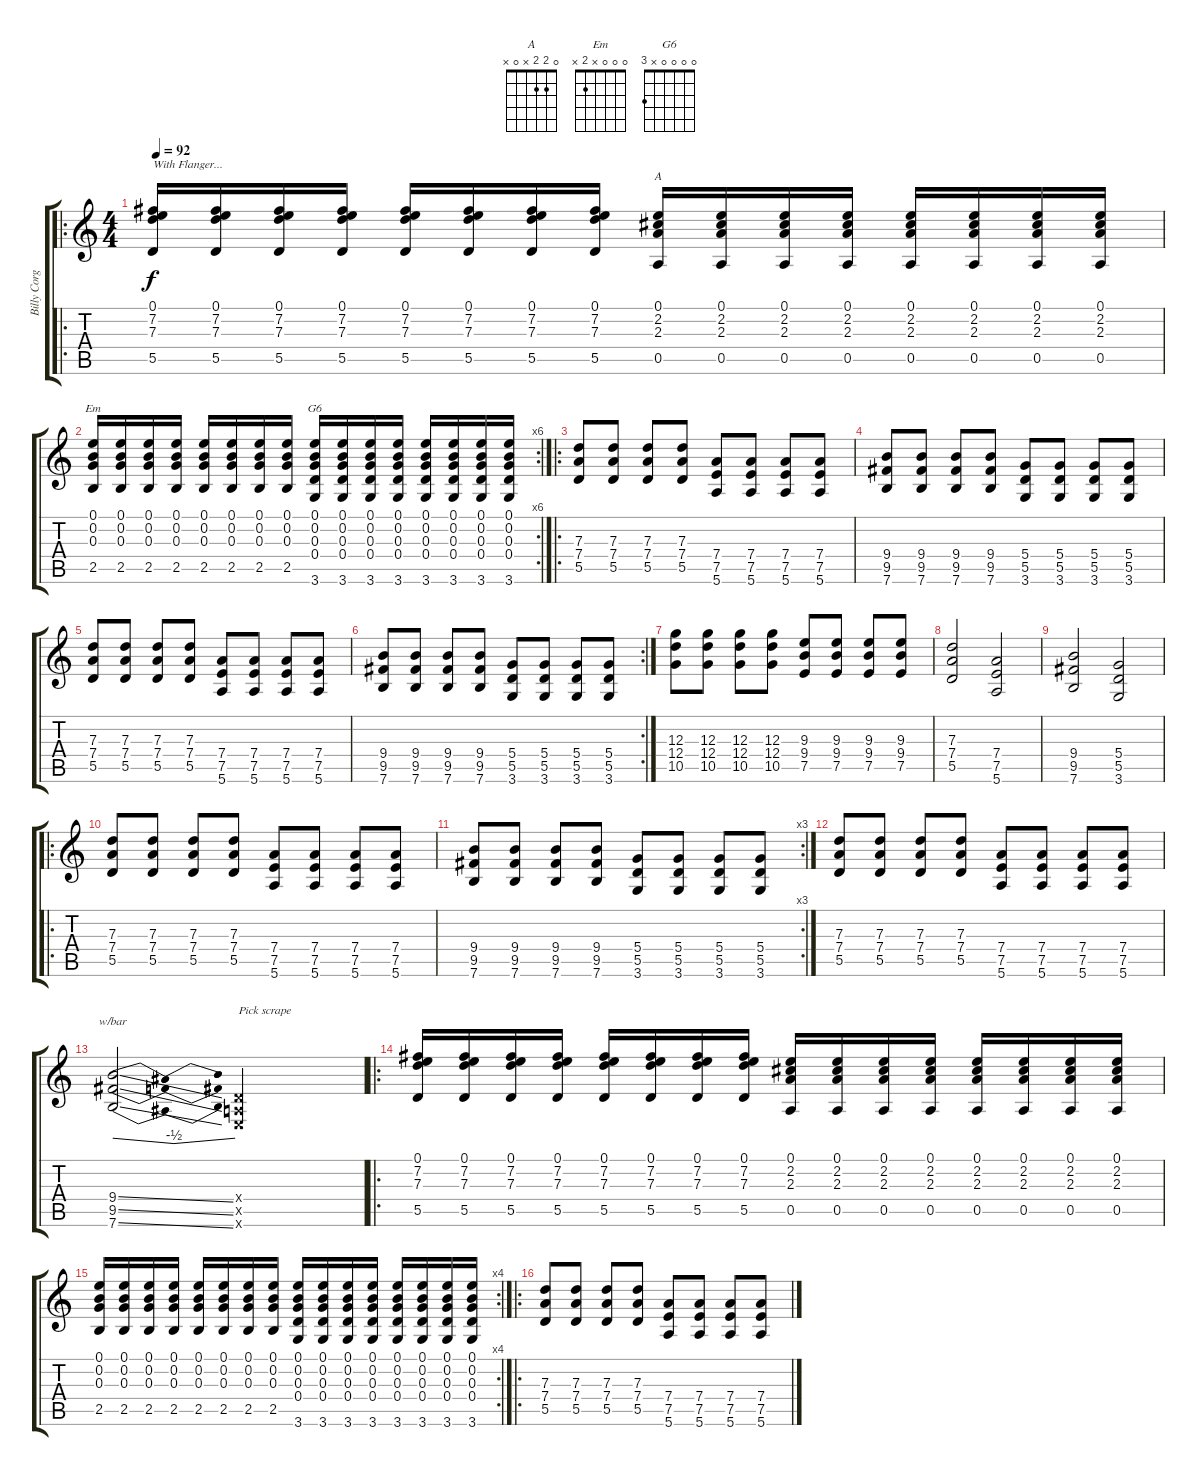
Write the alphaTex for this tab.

\track ("Billy Corgan" "Billy Corg") {instrument distortionguitar}
\staff {score tabs}
\tuning (E4 B3 G3 D3 A2 E2) {hide}
\chord ("A" 0 2 2 x 0 x)
\chord ("Em" 0 0 0 x 2 x)
\chord ("G6" 0 0 0 0 x 3)
\ro
\ts (4 4)
\tempo 92
\clef g2
\ks c
(0.1 7.2 7.3 5.5).16{txt "With Flanger..." dy f instrument distortionguitar} (0.1 7.2 7.3 5.5).16 (0.1 7.2 7.3 5.5).16 (0.1 7.2 7.3 5.5).16 (0.1 7.2 7.3 5.5).16 (0.1 7.2 7.3 5.5).16 (0.1 7.2 7.3 5.5).16 (0.1 7.2 7.3 5.5).16 (0.1 2.2 2.3 0.5).16{ch "A"} (0.1 2.2 2.3 0.5).16 (0.1 2.2 2.3 0.5).16 (0.1 2.2 2.3 0.5).16 (0.1 2.2 2.3 0.5).16 (0.1 2.2 2.3 0.5).16 (0.1 2.2 2.3 0.5).16 (0.1 2.2 2.3 0.5).16 |
\rc 6
(0.1 0.2 0.3 2.5).16{ch "Em"} (0.1 0.2 0.3 2.5).16 (0.1 0.2 0.3 2.5).16 (0.1 0.2 0.3 2.5).16 (0.1 0.2 0.3 2.5).16 (0.1 0.2 0.3 2.5).16 (0.1 0.2 0.3 2.5).16 (0.1 0.2 0.3 2.5).16 (0.1 0.2 0.3 0.4 3.6).16{ch "G6"} (0.1 0.2 0.3 0.4 3.6).16 (0.1 0.2 0.3 0.4 3.6).16 (0.1 0.2 0.3 0.4 3.6).16 (0.1 0.2 0.3 0.4 3.6).16 (0.1 0.2 0.3 0.4 3.6).16 (0.1 0.2 0.3 0.4 3.6).16 (0.1 0.2 0.3 0.4 3.6).16 |
\ro
(7.3 7.4 5.5).8 (7.3 7.4 5.5).8 (7.3 7.4 5.5).8 (7.3 7.4 5.5).8 (7.4 7.5 5.6).8 (7.4 7.5 5.6).8 (7.4 7.5 5.6).8 (7.4 7.5 5.6).8 |
(9.4 9.5 7.6).8 (9.4 9.5 7.6).8 (9.4 9.5 7.6).8 (9.4 9.5 7.6).8 (5.4 5.5 3.6).8 (5.4 5.5 3.6).8 (5.4 5.5 3.6).8 (5.4 5.5 3.6).8 |
(7.3 7.4 5.5).8 (7.3 7.4 5.5).8 (7.3 7.4 5.5).8 (7.3 7.4 5.5).8 (7.4 7.5 5.6).8 (7.4 7.5 5.6).8 (7.4 7.5 5.6).8 (7.4 7.5 5.6).8 |
\rc 2
(9.4 9.5 7.6).8 (9.4 9.5 7.6).8 (9.4 9.5 7.6).8 (9.4 9.5 7.6).8 (5.4 5.5 3.6).8 (5.4 5.5 3.6).8 (5.4 5.5 3.6).8 (5.4 5.5 3.6).8 |
(12.3 12.4 10.5).8 (12.3 12.4 10.5).8 (12.3 12.4 10.5).8 (12.3 12.4 10.5).8 (9.3 9.4 7.5).8 (9.3 9.4 7.5).8 (9.3 9.4 7.5).8 (9.3 9.4 7.5).8 |
(7.3 7.4 5.5).2 (7.4 7.5 5.6).2 |
(9.4 9.5 7.6).2 (5.4 5.5 3.6).2 |
\ro
(7.3 7.4 5.5).8 (7.3 7.4 5.5).8 (7.3 7.4 5.5).8 (7.3 7.4 5.5).8 (7.4 7.5 5.6).8 (7.4 7.5 5.6).8 (7.4 7.5 5.6).8 (7.4 7.5 5.6).8 |
\rc 3
(9.4 9.5 7.6).8 (9.4 9.5 7.6).8 (9.4 9.5 7.6).8 (9.4 9.5 7.6).8 (5.4 5.5 3.6).8 (5.4 5.5 3.6).8 (5.4 5.5 3.6).8 (5.4 5.5 3.6).8 |
(7.3 7.4 5.5).8 (7.3 7.4 5.5).8 (7.3 7.4 5.5).8 (7.3 7.4 5.5).8 (7.4 7.5 5.6).8 (7.4 7.5 5.6).8 (7.4 7.5 5.6).8 (7.4 7.5 5.6).8 |
(9.4{ss} 9.5{ss} 7.6{ss}).2{tbe (dip default 0 0 30 -2 60 0)} (0.4{x} 0.5{x} 0.6{x}).2{txt "Pick scrape"} |
\ro
(0.1 7.2 7.3 5.5).16 (0.1 7.2 7.3 5.5).16 (0.1 7.2 7.3 5.5).16 (0.1 7.2 7.3 5.5).16 (0.1 7.2 7.3 5.5).16 (0.1 7.2 7.3 5.5).16 (0.1 7.2 7.3 5.5).16 (0.1 7.2 7.3 5.5).16 (0.1 2.2 2.3 0.5).16 (0.1 2.2 2.3 0.5).16 (0.1 2.2 2.3 0.5).16 (0.1 2.2 2.3 0.5).16 (0.1 2.2 2.3 0.5).16 (0.1 2.2 2.3 0.5).16 (0.1 2.2 2.3 0.5).16 (0.1 2.2 2.3 0.5).16 |
\rc 4
(0.1 0.2 0.3 2.5).16 (0.1 0.2 0.3 2.5).16 (0.1 0.2 0.3 2.5).16 (0.1 0.2 0.3 2.5).16 (0.1 0.2 0.3 2.5).16 (0.1 0.2 0.3 2.5).16 (0.1 0.2 0.3 2.5).16 (0.1 0.2 0.3 2.5).16 (0.1 0.2 0.3 0.4 3.6).16 (0.1 0.2 0.3 0.4 3.6).16 (0.1 0.2 0.3 0.4 3.6).16 (0.1 0.2 0.3 0.4 3.6).16 (0.1 0.2 0.3 0.4 3.6).16 (0.1 0.2 0.3 0.4 3.6).16 (0.1 0.2 0.3 0.4 3.6).16 (0.1 0.2 0.3 0.4 3.6).16 |
\ro
(7.3 7.4 5.5).8 (7.3 7.4 5.5).8 (7.3 7.4 5.5).8 (7.3 7.4 5.5).8 (7.4 7.5 5.6).8 (7.4 7.5 5.6).8 (7.4 7.5 5.6).8 (7.4 7.5 5.6).8
